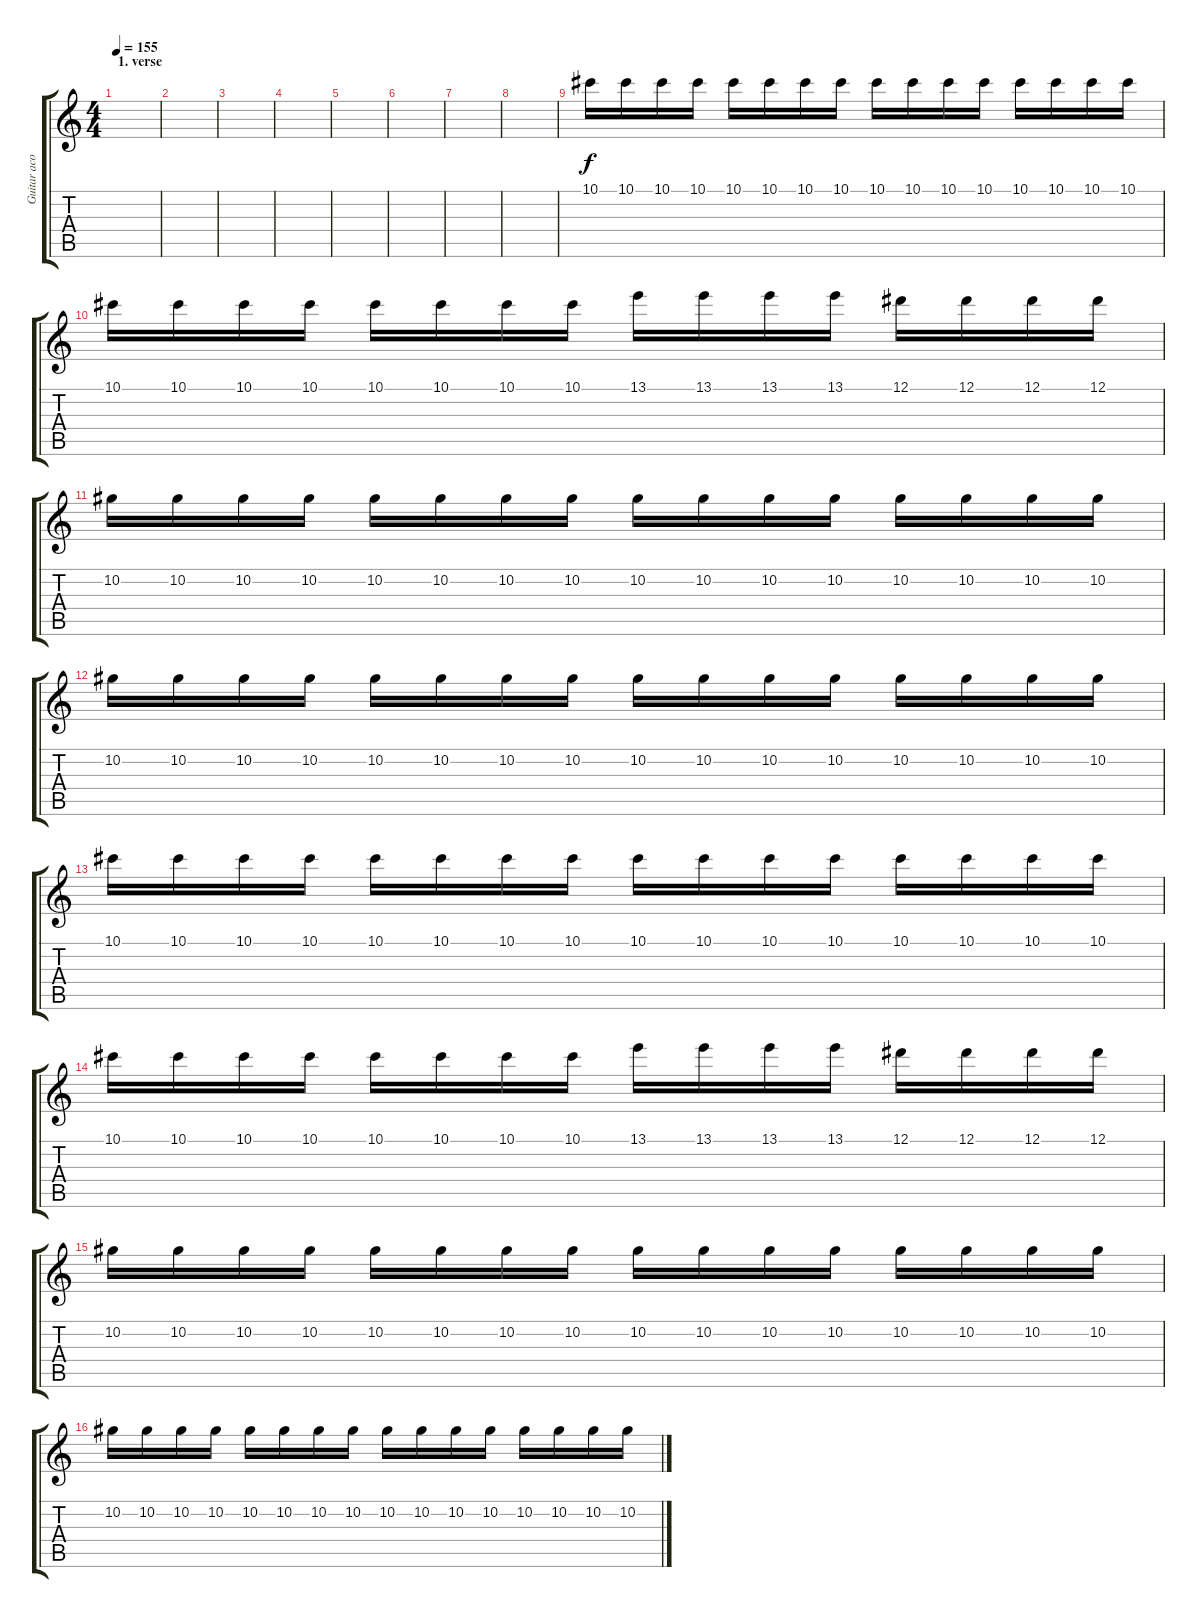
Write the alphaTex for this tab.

\track ("Guitar acoustic [Serj]" "Guitar aco") {instrument electricguitarclean}
\staff {score tabs}
\tuning (Eb4 Bb3 Gb3 Db3 Ab2 Db2) {hide}
\ts (4 4)
\section ("" "1. verse")
\tempo 155
\clef g2
\ks c
|
|
|
|
|
|
|
|
10.1.16 10.1.16 10.1.16 10.1.16 10.1.16 10.1.16 10.1.16 10.1.16 10.1.16 10.1.16 10.1.16 10.1.16 10.1.16 10.1.16 10.1.16 10.1.16 |
10.1.16 10.1.16 10.1.16 10.1.16 10.1.16 10.1.16 10.1.16 10.1.16 13.1.16 13.1.16 13.1.16 13.1.16 12.1.16 12.1.16 12.1.16 12.1.16 |
10.2.16 10.2.16 10.2.16 10.2.16 10.2.16 10.2.16 10.2.16 10.2.16 10.2.16 10.2.16 10.2.16 10.2.16 10.2.16 10.2.16 10.2.16 10.2.16 |
10.2.16 10.2.16 10.2.16 10.2.16 10.2.16 10.2.16 10.2.16 10.2.16 10.2.16 10.2.16 10.2.16 10.2.16 10.2.16 10.2.16 10.2.16 10.2.16 |
10.1.16 10.1.16 10.1.16 10.1.16 10.1.16 10.1.16 10.1.16 10.1.16 10.1.16 10.1.16 10.1.16 10.1.16 10.1.16 10.1.16 10.1.16 10.1.16 |
10.1.16 10.1.16 10.1.16 10.1.16 10.1.16 10.1.16 10.1.16 10.1.16 13.1.16 13.1.16 13.1.16 13.1.16 12.1.16 12.1.16 12.1.16 12.1.16 |
10.2.16 10.2.16 10.2.16 10.2.16 10.2.16 10.2.16 10.2.16 10.2.16 10.2.16 10.2.16 10.2.16 10.2.16 10.2.16 10.2.16 10.2.16 10.2.16 |
10.2.16 10.2.16 10.2.16 10.2.16 10.2.16 10.2.16 10.2.16 10.2.16 10.2.16 10.2.16 10.2.16 10.2.16 10.2.16 10.2.16 10.2.16 10.2.16
